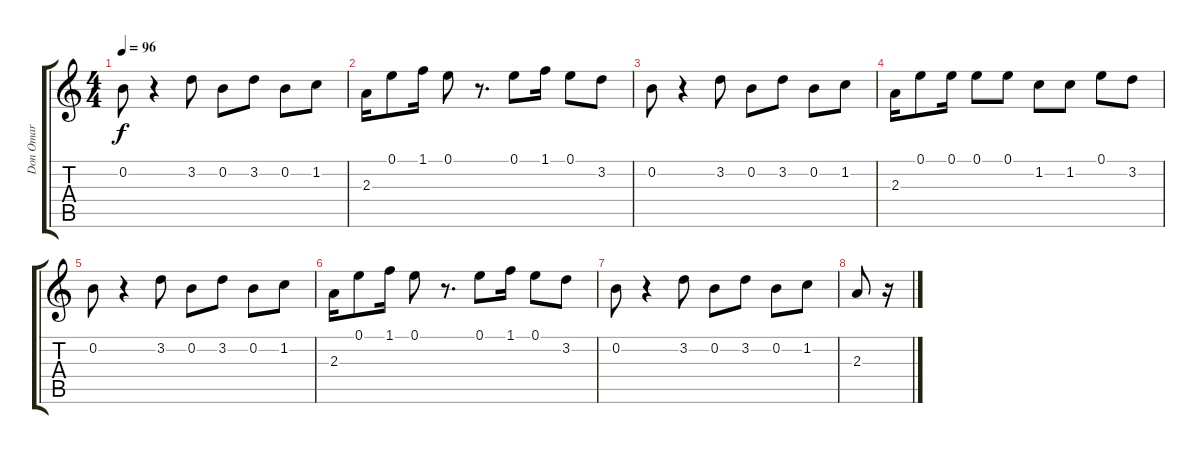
\track ("Don Omar" "Don Omar") {instrument acousticguitarsteel}
\staff {score tabs}
\tuning (E4 B3 G3 D3 A2 E2) {hide}
\ts (4 4)
\tempo 96
\clef g2
\ks c
0.2.8{dy f} r.4 3.2.8 0.2.8 3.2.8 0.2.8 1.2.8 |
2.3.16 0.1.8 1.1.16 0.1.8 r.8{d} 0.1.8 1.1.16 0.1.8 3.2.8 |
0.2.8 r.4 3.2.8 0.2.8 3.2.8 0.2.8 1.2.8 |
2.3.16 0.1.8 0.1.16 0.1.8 0.1.8 1.2.8 1.2.8 0.1.8 3.2.8 |
0.2.8 r.4 3.2.8 0.2.8 3.2.8 0.2.8 1.2.8 |
2.3.16 0.1.8 1.1.16 0.1.8 r.8{d} 0.1.8 1.1.16 0.1.8 3.2.8 |
0.2.8 r.4 3.2.8 0.2.8 3.2.8 0.2.8 1.2.8 |
2.3.8 r.16
